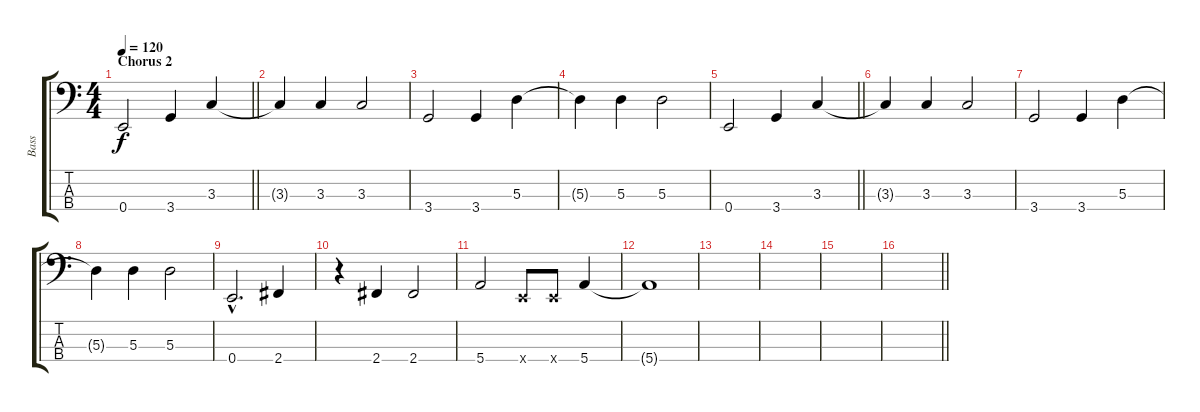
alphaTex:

\track ("Bass" "Bass") {instrument electricbassfinger}
\staff {score tabs}
\tuning (G2 D2 A1 E1) {hide}
\ts (4 4)
\section ("" "Chorus 2")
\tempo 120
\clef f4
\barLineRight lightlight
\ks c
0.4.2{dy f volume 16} 3.4.4 3.3.4 |
3.3{t}.4 3.3.4 3.3.2 |
3.4.2 3.4.4 5.3.4 |
5.3{t}.4 5.3.4 5.3.2 |
\barLineRight lightlight
0.4.2 3.4.4 3.3.4 |
3.3{t}.4 3.3.4 3.3.2 |
3.4.2 3.4.4 5.3.4 |
5.3{t}.4 5.3.4 5.3.2 |
0.4{hac}.2{d} 2.4.4 |
r.4 2.4.4 2.4.2 |
5.4.2 0.4{x}.8 0.4{x}.8 5.4.4 |
5.4{t}.1 |
|
|
|
\barLineRight lightlight
